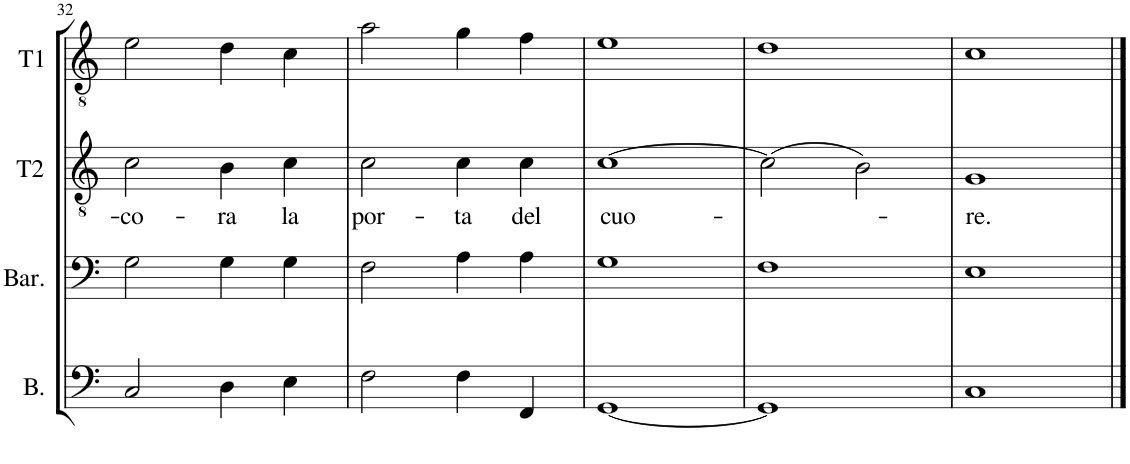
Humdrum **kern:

**kern	**kern	**kern	**text	**kern
*part4	*part3	*part2	*part2	*part1
*staff4	*staff3	*staff2	*staff2	*staff1
*I"Bass	*I"Baritone	*I"Tenor2	*	*I"Tenor1
*I'B.	*I'Bar.	*I'T2	*	*I'T1
!!LO:PB:g=z
*clefF4	*clefF4	*clefGv2	*	*clefGv2
*k[]	*k[]	*k[]	*	*k[]
*M4/4	*M4/4	*M4/4	*	*M4/4
*met(c|)	*met(c|)	*met(c|)	*	*met(c|)
=32	=32	=32	=32	=32
!	!	!	!LO:LY:b	!
2C/	2G\	2c\	-co-	2e\
!	!	!	!LO:LY:b	!
4D\	4G\	4B\	-ra	4d\
!	!	!	!LO:LY:b	!
4E\	4G\	4c\	la	4c\
=33	=33	=33	=33	=33
!	!	!	!LO:LY:b	!
2F\	2F\	2c\	por-	2a\
!	!	!	!LO:LY:b	!
4F\	4A\	4c\	-ta	4g\
!	!	!	!LO:LY:b	!
4FF/	4A\	4c\	del	4f\
=34	=34	=34	=34	=34
!	!	!	!LO:LY:b	!
[1GG	1G	[1c	cuo-	1e
=35	=35	=35	=35	=35
1GG]	1F	(2c\]	.	1d
.	.	2B\)	.	.
=36	=36	=36	=36	=36
!	!	!	!LO:LY:b	!
1C	1E	1G	-re.	1c
==	==	==	==	==
*-	*-	*-	*-	*-
